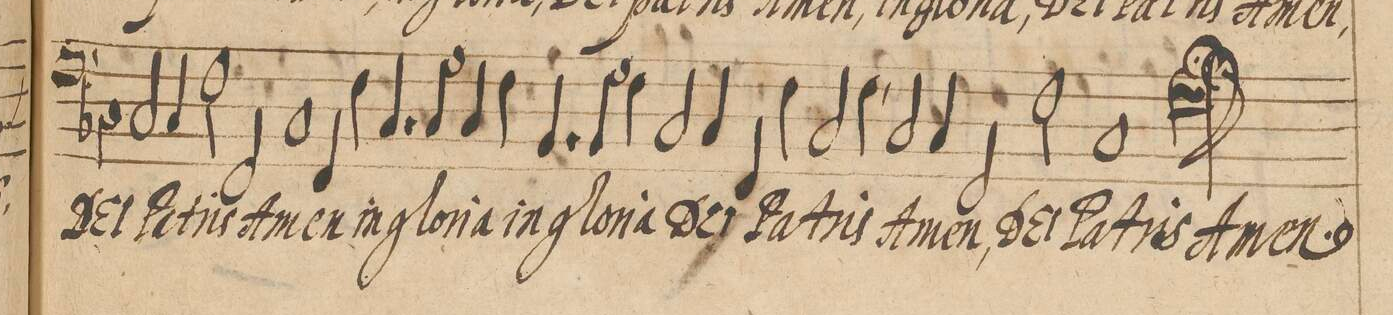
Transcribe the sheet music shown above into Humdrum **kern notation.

**kern	**text
*I"BASSVS.	*
*clefF4	*
*k[b-]	*
*met(C|)	*
*M2/1	*
4r	.
2C/	DE-
4C/	-I
2F\	Pa-
2FF/	-tris
=94-	=94-
1C	A-
4FF/	-men
4F\	in
4.C/	glo-
8C/	-ri-
=95-	=95-
4C/	-a
4F\	in
4.BB-/	glo-
8BB-/	-ri-
4F\	-a
2C/	DE-
4C/	-I
=96-	=96-
4FF/	Pa-
4F\	-tris
2C/	A-
4F,\	-men,
2C/	DE-
4C/	-I
=97-	=97-
2FF/	Pa-
2F\	-tris
1C	A-
=98-	=98-
0F;	-men.
==	==
*-	*-
